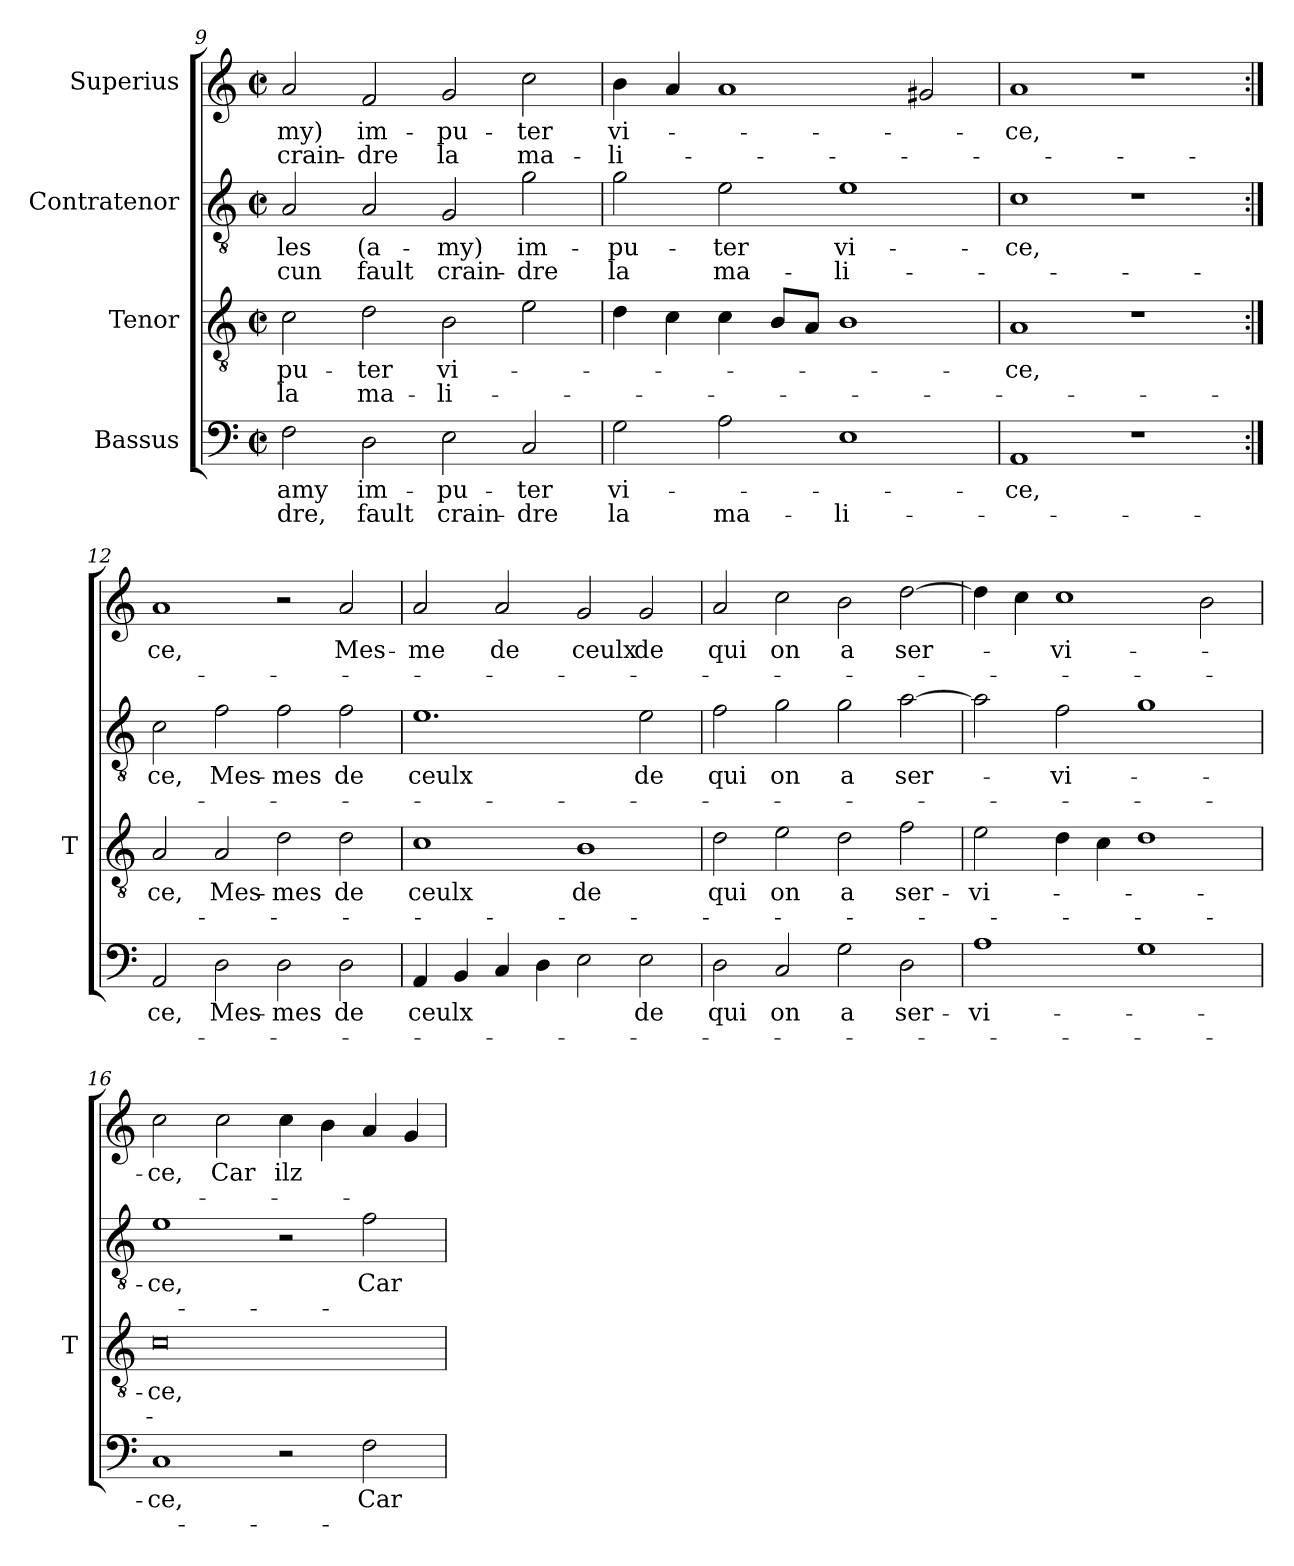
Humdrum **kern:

**kern	**text	**text	**kern	**text	**text	**kern	**text	**text	**kern	**text	**text
*part4	*part4	*part4	*part3	*part3	*part3	*part2	*part2	*part2	*part1	*part1	*part1
*staff4	*staff4	*staff4	*staff3	*staff3	*staff3	*staff2	*staff2	*staff2	*staff1	*staff1	*staff1
*I"Bassus	*	*	*I"Tenor	*	*	*I"Contratenor	*	*	*I"Superius	*	*
*	*	*	*I'T	*	*	*	*	*	*	*	*
*clefF4	*	*	*clefGv2	*	*	*clefGv2	*	*	*clefG2	*	*
*k[]	*	*	*k[]	*	*	*k[]	*	*	*k[]	*	*
*C:	*	*	*C:	*	*	*C:	*	*	*C:	*	*
*M2/2	*	*	*M2/2	*	*	*M2/2	*	*	*M2/2	*	*
*met(c|)	*	*	*met(c|)	*	*	*met(c|)	*	*	*met(c|)	*	*
=9	=9	=9	=9	=9	=9	=9	=9	=9	=9	=9	=9
2F	-amy	-dre,	2c	pu-	-la	2A	-les	-cun	2a	-my)	crain-
2D	im-	-fault	2d	-ter	ma-	2A	(a-	-fault	2f	im-	-dre
2E	pu-	crain-	2B	vi-	li-	2G	-my)	crain-	2g	pu-	-la
2C	-ter	-dre	2e	.	.	2g	im-	-dre	2cc	-ter	ma-
=10	=10	=10	=10	=10	=10	=10	=10	=10	=10	=10	=10
2G	vi-	-la	4d	.	.	2g	pu-	-la	4b	vi-	li-
.	.	.	4c	.	.	.	.	.	4a	.	.
2A	.	ma-	4c	.	.	2e	-ter	ma-	1a	.	.
.	.	.	8BL	.	.	.	.	.	.	.	.
.	.	.	8AJ	.	.	.	.	.	.	.	.
1E	.	li-	1B	.	.	1e	vi-	li-	.	.	.
.	.	.	.	.	.	.	.	.	2g#X	.	.
=11	=11	=11	=11	=11	=11	=11	=11	=11	=11	=11	=11
1AA	-ce,	.	1A	-ce,	.	1c	-ce,	.	1a	-ce,	.
1r	.	.	1r	.	.	1r	.	.	1r	.	.
!!LO:PB:g=z
=12:|!	=12:|!	=12:|!	=12:|!	=12:|!	=12:|!	=12:|!	=12:|!	=12:|!	=12:|!	=12:|!	=12:|!
2AA	-ce,	.	2A	-ce,	.	2c	-ce,	.	1a	-ce,	.
2D	Mes-	.	2A	Mes-	.	2f	Mes-	.	.	.	.
2D	-mes	.	2d	-mes	.	2f	-mes	.	2r	.	.
2D	-de	.	2d	-de	.	2f	-de	.	2a	Mes-	.
=13	=13	=13	=13	=13	=13	=13	=13	=13	=13	=13	=13
4AA	-ceulx	.	1c	-ceulx	.	1.e	-ceulx	.	2a	-me	.
4BB	.	.	.	.	.	.	.	.	.	.	.
4C	.	.	.	.	.	.	.	.	2a	-de	.
4D	.	.	.	.	.	.	.	.	.	.	.
2E	.	.	1B	-de	.	.	.	.	2g	-ceulx	.
2E	-de	.	.	.	.	2e	-de	.	2g	-de	.
=14	=14	=14	=14	=14	=14	=14	=14	=14	=14	=14	=14
2D	-qui	.	2d	-qui	.	2f	-qui	.	2a	-qui	.
2C	-on	.	2e	-on	.	2g	-on	.	2cc	-on	.
2G	-a	.	2d	-a	.	2g	-a	.	2b	-a	.
2D	ser-	.	2f	ser-	.	[2a	ser-	.	[2dd	ser-	.
=15	=15	=15	=15	=15	=15	=15	=15	=15	=15	=15	=15
1A	vi-	.	2e	vi-	.	2a]	.	.	4dd]	.	.
.	.	.	.	.	.	.	.	.	4cc	.	.
.	.	.	4d	.	.	2f	vi-	.	1cc	vi-	.
.	.	.	4c	.	.	.	.	.	.	.	.
1G	.	.	1d	.	.	1g	.	.	.	.	.
.	.	.	.	.	.	.	.	.	2b	.	.
=16	=16	=16	=16	=16	=16	=16	=16	=16	=16	=16	=16
1C	-ce,	.	0c	-ce,	.	1e	-ce,	.	2cc	-ce,	.
.	.	.	.	.	.	.	.	.	2cc	-Car	.
2r	.	.	.	.	.	2r	.	.	4cc	-ilz	.
.	.	.	.	.	.	.	.	.	4b	.	.
2F	-Car	.	.	.	.	2f	-Car	.	4a	.	.
.	.	.	.	.	.	.	.	.	4g	.	.
=	=	=	=	=	=	=	=	=	=	=	=
*-	*-	*-	*-	*-	*-	*-	*-	*-	*-	*-	*-
